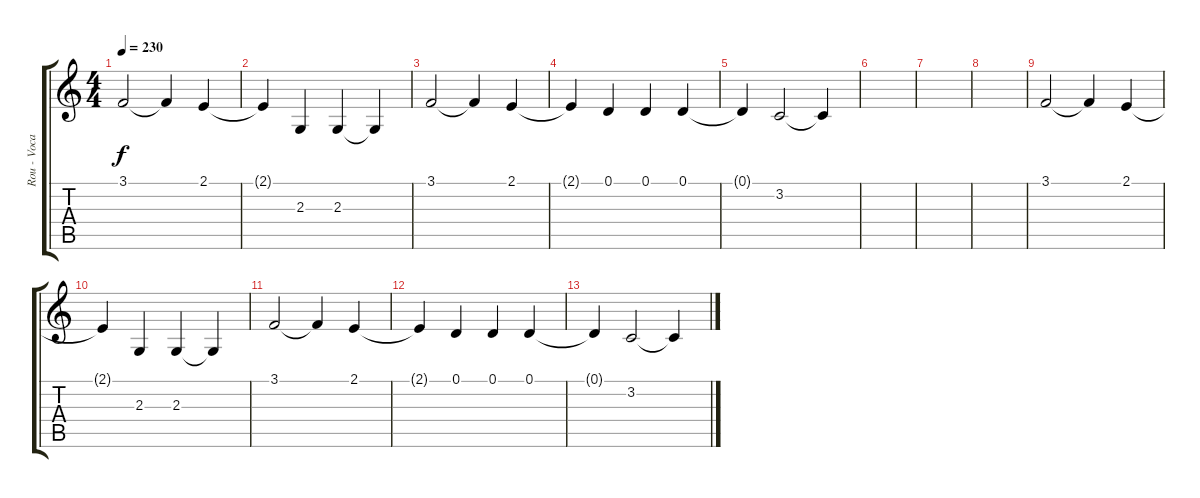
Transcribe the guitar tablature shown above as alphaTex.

\track ("Rou - Vocals" "Rou - Voca") {instrument clarinet}
\staff {score tabs}
\tuning (D4 A3 F3 C3 G2 C2) {hide}
\ts (4 4)
\tempo 230
\clef g2
\ks c
3.1.2{dy f} 3.1{t}.4 2.1.4 |
2.1{t}.4 2.3.4 2.3.4 2.3{t}.4 |
3.1.2 3.1{t}.4 2.1.4 |
2.1{t}.4 0.1.4 0.1.4 0.1.4 |
0.1{t}.4 3.2.2 3.2{t}.4 |
|
|
|
3.1.2 3.1{t}.4 2.1.4 |
2.1{t}.4 2.3.4 2.3.4 2.3{t}.4 |
3.1.2 3.1{t}.4 2.1.4 |
2.1{t}.4 0.1.4 0.1.4 0.1.4 |
0.1{t}.4 3.2.2 3.2{t}.4
